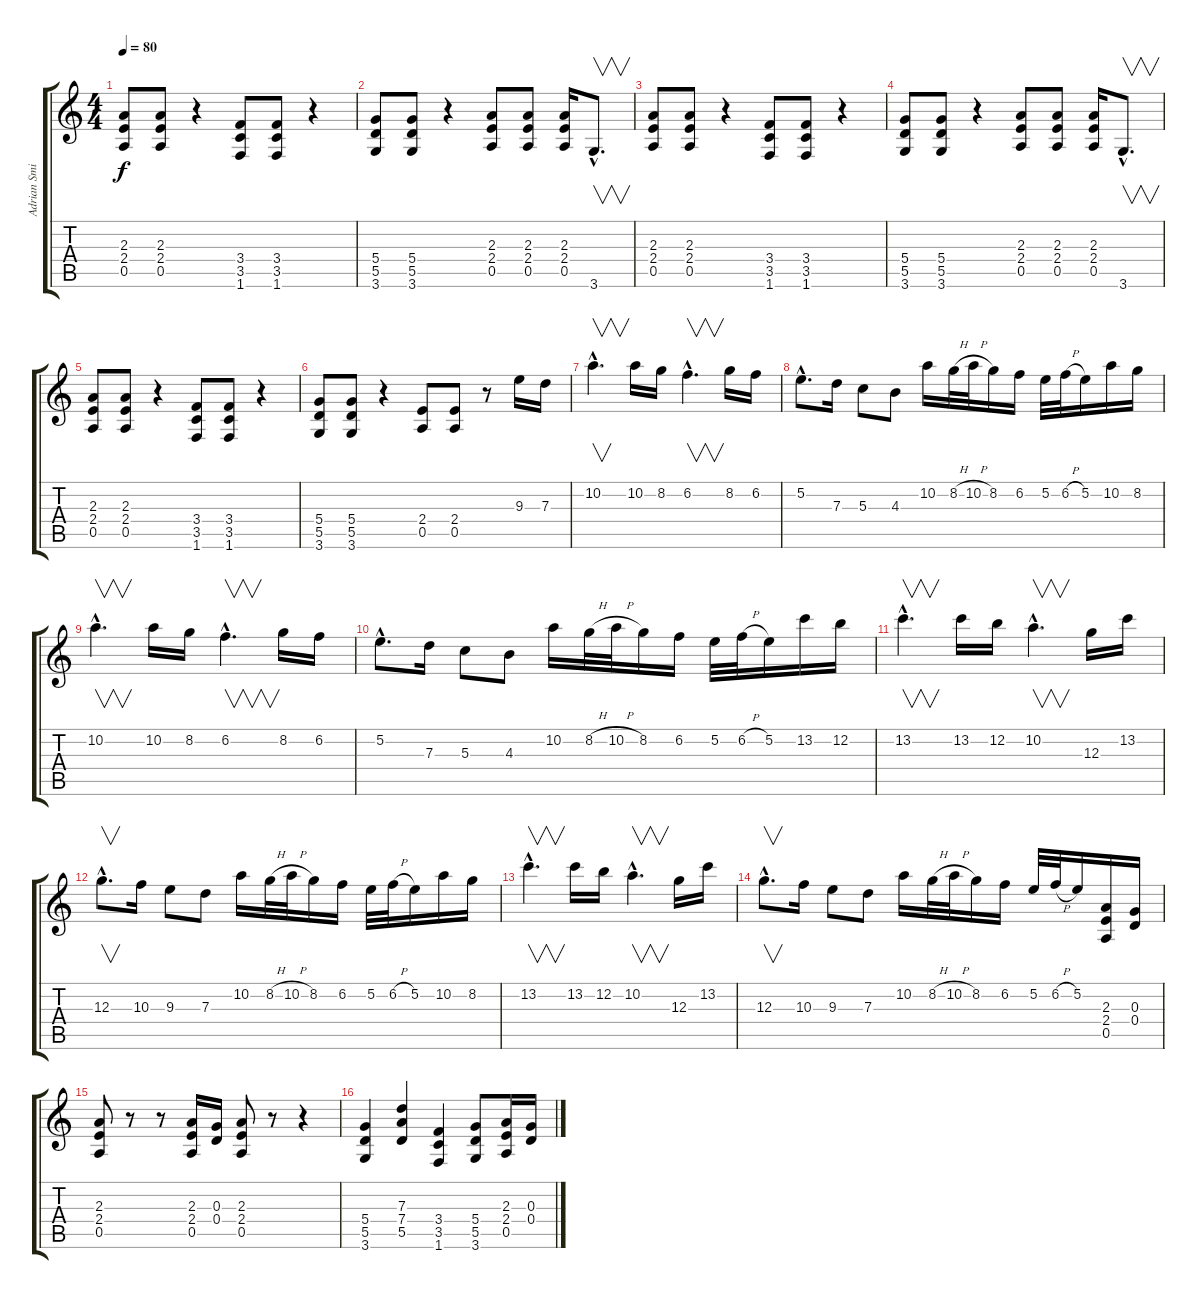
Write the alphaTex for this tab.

\track ("Adrian Smith" "Adrian Smi") {instrument distortionguitar}
\staff {score tabs}
\tuning (E4 B3 G3 D3 A2 E2) {hide}
\ts (4 4)
\tempo 80
\clef g2
\ks c
(2.3 2.4 0.5).8{dy f} (2.3 2.4 0.5).8 r.4 (3.4 3.5 1.6).8 (3.4 3.5 1.6).8 r.4 |
(5.4 5.5 3.6).8 (5.4 5.5 3.6).8 r.4 (2.3 2.4 0.5).8 (2.3 2.4 0.5).8 (2.3 2.4 0.5).16 3.6{hac}.8{v d} |
(2.3 2.4 0.5).8 (2.3 2.4 0.5).8 r.4 (3.4 3.5 1.6).8 (3.4 3.5 1.6).8 r.4 |
(5.4 5.5 3.6).8 (5.4 5.5 3.6).8 r.4 (2.3 2.4 0.5).8 (2.3 2.4 0.5).8 (2.3 2.4 0.5).16 3.6{hac}.8{v d} |
(2.3 2.4 0.5).8 (2.3 2.4 0.5).8 r.4 (3.4 3.5 1.6).8 (3.4 3.5 1.6).8 r.4 |
(5.4 5.5 3.6).8 (5.4 5.5 3.6).8 r.4 (2.4 0.5).8 (2.4 0.5).8 r.8 9.3.16 7.3.16 |
10.2{hac}.4{v d} 10.2.16 8.2.16 6.2{hac}.4{v d} 8.2.16 6.2.16 |
5.2{hac}.8{d} 7.3.16 5.3.8 4.3.8 10.2.16 8.2{h}.32 10.2{h}.32 8.2.16 6.2.16 5.2.32 6.2{h}.32 5.2.16 10.2.16 8.2.16 |
10.2{hac}.4{v d} 10.2.16 8.2.16 6.2{hac}.4{v d} 8.2.16 6.2.16 |
5.2{hac}.8{d} 7.3.16 5.3.8 4.3.8 10.2.16 8.2{h}.32 10.2{h}.32 8.2.16 6.2.16 5.2.32 6.2{h}.32 5.2.16 13.2.16 12.2.16 |
13.2{hac}.4{v d} 13.2.16 12.2.16 10.2{hac}.4{v d} 12.3.16 13.2.16 |
12.3{hac}.8{v d} 10.3.16 9.3.8 7.3.8 10.2.16 8.2{h}.32 10.2{h}.32 8.2.16 6.2.16 5.2.32 6.2{h}.32 5.2.16 10.2.16 8.2.16 |
13.2{hac}.4{v d} 13.2.16 12.2.16 10.2{hac}.4{v d} 12.3.16 13.2.16 |
12.3{hac}.8{v d} 10.3.16 9.3.8 7.3.8 10.2.16 8.2{h}.32 10.2{h}.32 8.2.16 6.2.16 5.2.32 6.2{h}.32 5.2.16 (2.3 2.4 0.5).16 (0.3 0.4).16 |
(2.3 2.4 0.5).8 r.8 r.8 (2.3 2.4 0.5).16 (0.3 0.4).16 (2.3 2.4 0.5).8 r.8 r.4 |
(5.4 5.5 3.6).4 (7.3 7.4 5.5).4 (3.4 3.5 1.6).4 (5.4 5.5 3.6).8 (2.3 2.4 0.5).16 (0.3 0.4).16
